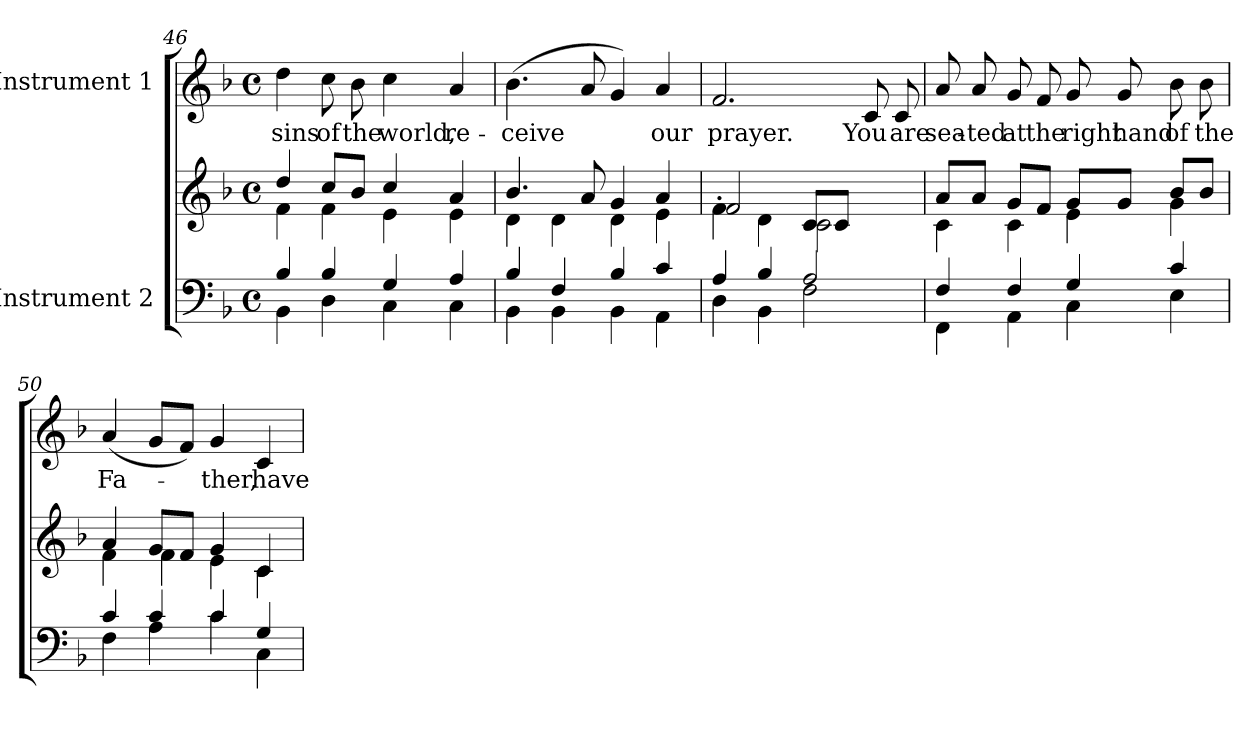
**kern	**kern	**kern	**text
*part2	*part2	*part1	*part1
*staff3	*staff2	*staff1	*staff1
*I"Instrument 2	*	*I"Instrument 1	*
*clefF4	*clefG2	*clefG2	*
*k[b-]	*k[b-]	*k[b-]	*
*F:	*F:	*F:	*
*M4/4	*M4/4	*M4/4	*
*met(c)	*met(c)	*met(c)	*
=46	=46	=46	=46
*^	*^	*	*
!	!	!	!	!	!LO:LY:b:cj
4B-/	4BB-\	4dd/	4f\	4dd\	sins
!	!	!	!	!	!LO:LY:b:cj
4B-/	4D\	8cc/L	4f\	8cc\	of
!	!	!	!	!	!LO:LY:b:cj
.	.	8b-/J	.	8b-\	the
!	!	!	!	!	!LO:LY:b:cj
4G/	4C\	4cc/	4e\	4cc\	world,
!	!	!	!	!	!LO:LY:b:cj
4A/	4C\	4a/	4e\	4a/	re-
=47	=47	=47	=47	=47	=47
!	!	!	!	!	!LO:LY:b
4B-/	4BB-\	4.b-/	4d\	(>4.b-\	-ceive
4F/	4BB-\	.	4d\	.	.
.	.	8a/	.	8a/	.
4B-/	4BB-\	4g/	4d\	4g/)	.
!	!	!	!	!	!LO:LY:b:cj
4c/	4AA\	4a/	4e\	4a/	our
=48	=48	=48	=48	=48	=48
!	!	!	!	!	!LO:LY:b:cj
4A/	4D\	4f'>\	2f/	2.f/	prayer.
4B-/	4BB-\	4d\	.	.	.
2A/	2F\	8c/L	2c\	.	.
.	.	8c/J	.	.	.
!	!	!	!	!	!LO:LY:b:cj
.	.	4ryy	.	8c/	You
!	!	!	!	!	!LO:LY:b:cj
.	.	.	.	8c/	are
!!LO:PB:g=z
=49	=49	=49	=49	=49	=49
!	!	!	!	!	!LO:LY:b:cj
4F/	4FF\	8a/L	4c\	8a/	sea-
!	!	!	!	!	!LO:LY:b:cj
.	.	8a/J	.	8a/	-ted
!	!	!	!	!	!LO:LY:b:cj
4F/	4AA\	8g/L	4c\	8g/	at
!	!	!	!	!	!LO:LY:b:cj
.	.	8f/J	.	8f/	the
!	!	!	!	!	!LO:LY:b:cj
4G/	4C\	8g/L	4e\	8g/	right
!	!	!	!	!	!LO:LY:b:cj
.	.	8g/J	.	8g/	hand
!	!	!	!	!	!LO:LY:b:cj
4c/	4E\	8b-/L	4g\	8b-\	of
!	!	!	!	!	!LO:LY:b:cj
.	.	8b-/J	.	8b-\	the
=50	=50	=50	=50	=50	=50
!	!	!	!	!	!LO:LY:b:cj
4c/	4F\	4a/	4f\	(<4a/	Fa-
4c/	4A\	8g/L	4f\	8g/L	.
.	.	8f/J	.	8f/J)	.
!	!	!	!	!	!LO:LY:b:cj
4c/	4c\	4g/	4e\	4g/	-ther,
!	!	!	!	!	!LO:LY:b:cj
4G/	4C\	4c/	4c\	4c/	have
*v	*v	*	*	*	*
*	*v	*v	*	*
=	=	=	=
*-	*-	*-	*-
